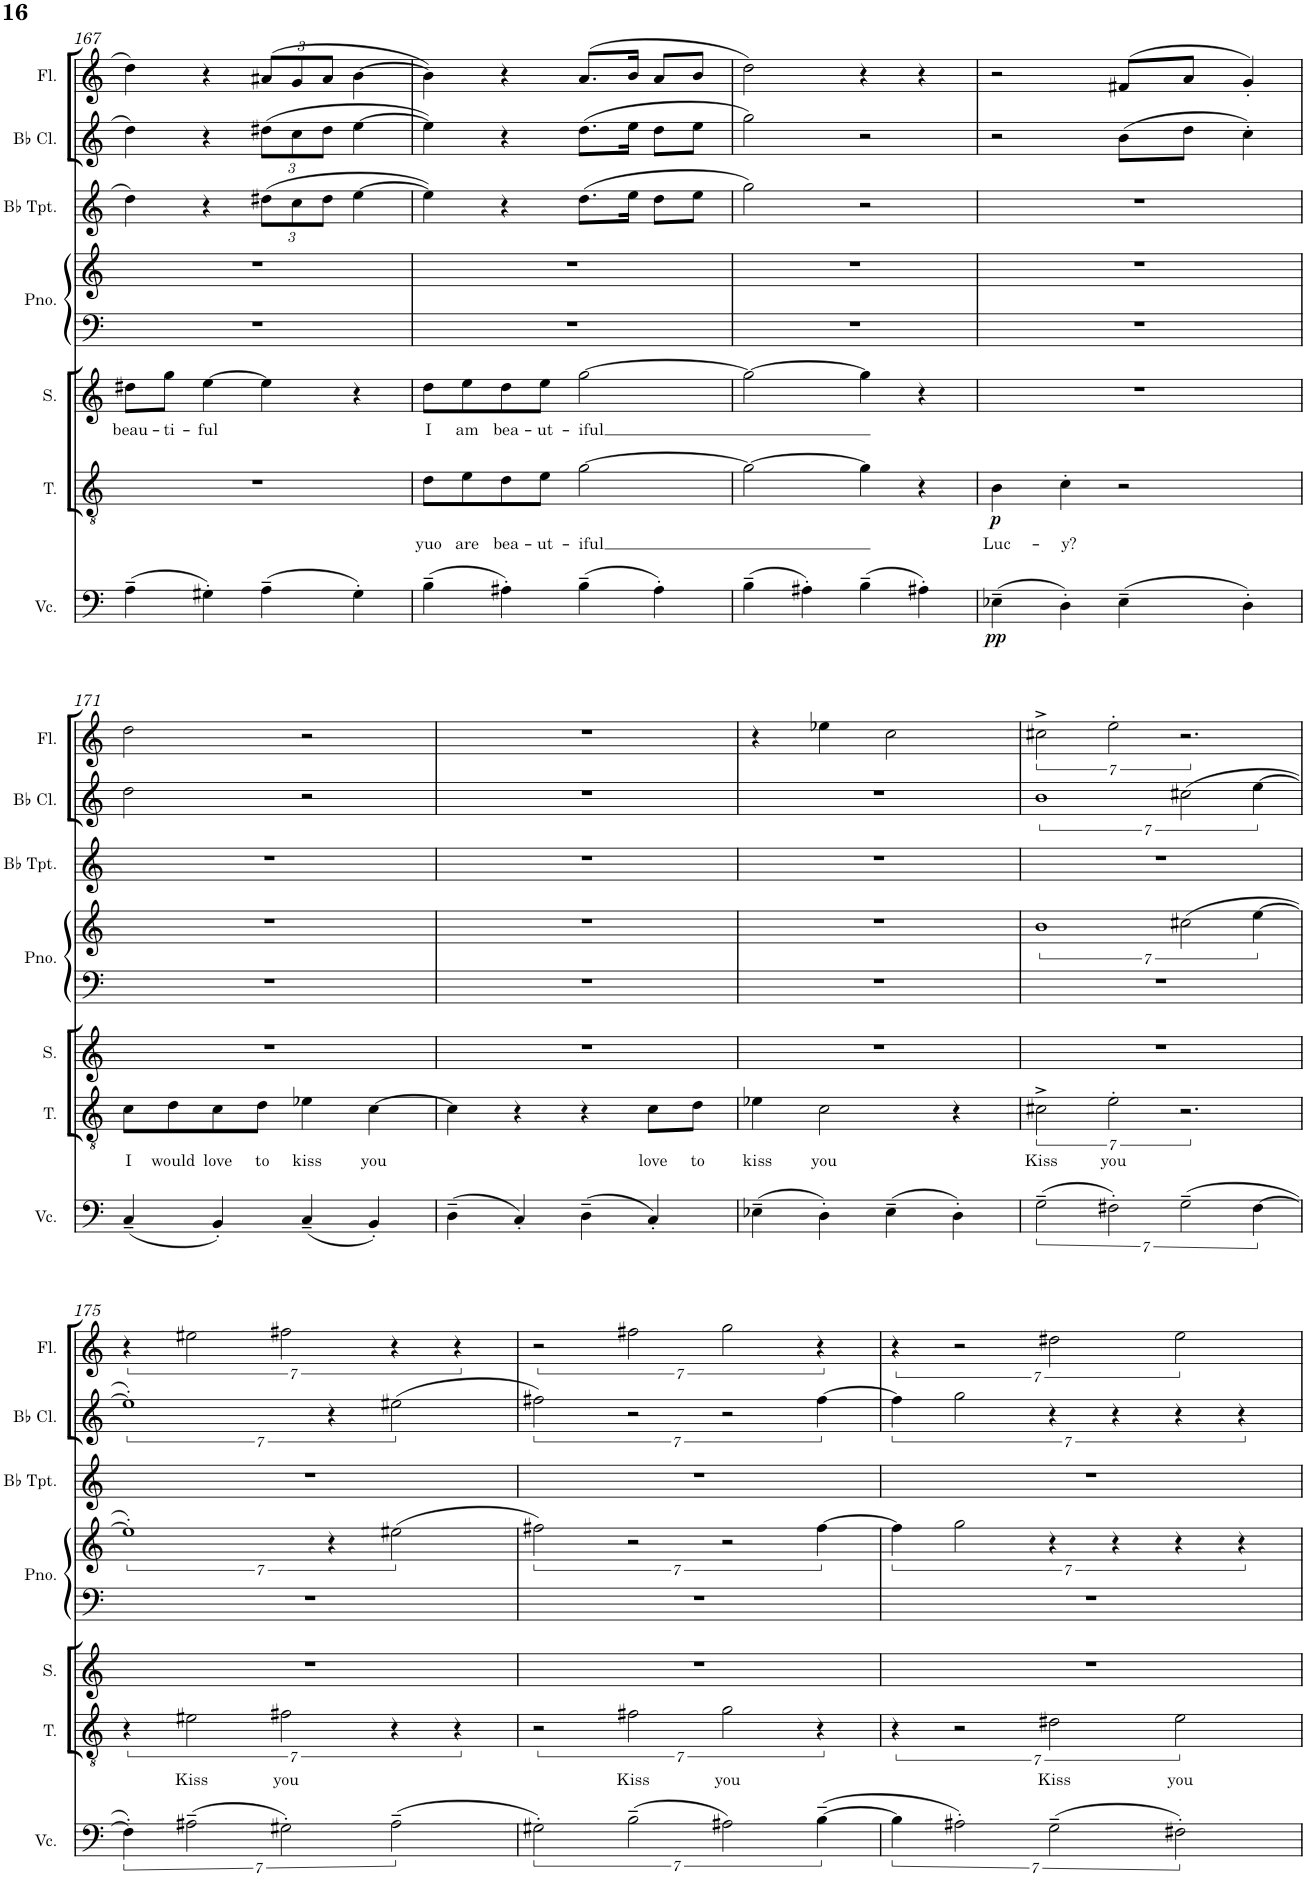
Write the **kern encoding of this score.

**kern	**dynam	**kern	**text	**dynam	**kern	**text	**kern	**kern	**kern	**kern	**kern
*part7	*part7	*part6	*part6	*part6	*part5	*part5	*part4	*part4	*part3	*part2	*part1
*staff8	*staff8	*staff7	*staff7	*staff7	*staff6	*staff6	*staff5	*staff4	*staff3	*staff2	*staff1
*I"Violoncello	*	*I"Tenor	*	*	*I"Soprano	*	*I"Piano	*	*I"Bb Trumpet	*I"Bb Clarinet	*I"Flute
*I'Vc.	*	*I'T.	*	*	*I'S.	*	*I'Pno.	*	*I'Bb Tpt.	*I'Bb Cl.	*I'Fl.
!!LO:PB:g=z
*clefF4	*	*clefGv2	*	*	*clefG2	*	*clefF4	*clefG2	*clefG2	*clefG2	*clefG2
*	*	*	*	*	*	*	*	*	*ITrd1c2	*ITrd1c2	*
*k[]	*	*k[]	*	*	*k[]	*	*k[]	*k[]	*k[]	*k[]	*k[]
*M4/4	*	*M4/4	*	*	*M4/4	*	*M4/4	*M4/4	*M4/4	*M4/4	*M4/4
=167	=167	=167	=167	=167	=167	=167	=167	=167	=167	=167	=167
!	!	!	!	!	!	!LO:LY:b	!	!	!	!	!
(4A~\	.	1r	.	.	8dd#X\L	beau-	1r	1r	4dd\	4dd\	4dd\
!	!	!	!	!	!	!LO:LY:b	!	!	!	!	!
.	.	.	.	.	8gg\J	-ti-	.	.	.	.	.
!	!	!	!	!	!	!LO:LY:b	!	!	!	!	!
4G#X'\)	.	.	.	.	[4ee\	-ful	.	.	4r	4r	4r
*	*	*	*	*	*	*	*	*	*Xbrackettup	*Xbrackettup	*Xbrackettup
(4A~\	.	.	.	.	4ee\]	.	.	.	(12dd#X\L	(12dd#X\L	(12a#X/L
.	.	.	.	.	.	.	.	.	12cc\	12cc\	12g/
.	.	.	.	.	.	.	.	.	12dd#\J	12dd#\J	12a#/J
4G#'\)	.	.	.	.	4r	.	.	.	[4ee\	[4ee\	[4b\
=168	=168	=168	=168	=168	=168	=168	=168	=168	=168	=168	=168
!	!	!	!LO:LY:b	!	!	!LO:LY:b	!	!	!	!	!
(4B~\	.	8d\L	yuo	.	8dd\L	I	1r	1r	4ee\])	4ee\])	4b\])
!	!	!	!LO:LY:b	!	!	!LO:LY:b	!	!	!	!	!
.	.	8e\	are	.	8ee\	am	.	.	.	.	.
!	!	!	!LO:LY:b	!	!	!LO:LY:b	!	!	!	!	!
4A#X'\)	.	8d\	bea-	.	8dd\	bea-	.	.	4r	4r	4r
!	!	!	!LO:LY:b	!	!	!LO:LY:b	!	!	!	!	!
.	.	8e\J	-ut-	.	8ee\J	-ut-	.	.	.	.	.
!	!	!	!LO:LY:b	!	!	!LO:LY:b	!	!	!	!	!
(4B~\	.	[2g\	-iful	.	[2gg\	-iful	.	.	(8.dd\L	(8.dd\L	(>8.a/L
.	.	.	.	.	.	.	.	.	16ee\Jk	16ee\Jk	16b/Jk
4A#'\)	.	.	.	.	.	.	.	.	8dd\L	8dd\L	8a/L
.	.	.	.	.	.	.	.	.	8ee\J	8ee\J	8b/J
=169	=169	=169	=169	=169	=169	=169	=169	=169	=169	=169	=169
(4B~\	.	2g\_	.	.	2gg\_	.	1r	1r	2gg\)	2gg\)	2dd\)
4A#X'\)	.	.	.	.	.	.	.	.	.	.	.
(4B~\	.	4g\]	.	.	4gg\]	.	.	.	2r	2r	4r
4A#X'\)	.	4r	.	.	4r	.	.	.	.	.	4r
=170	=170	=170	=170	=170	=170	=170	=170	=170	=170	=170	=170
!	!LO:DY:b	!	!LO:LY:b	!LO:DY:b	!	!	!	!	!	!	!
(4E-X~\	pp	4B\	Luc-	p	1r	.	1r	1r	1r	2r	2r
!	!	!	!LO:LY:b	!	!	!	!	!	!	!	!
4D'\)	.	4c'\	-y?	.	.	.	.	.	.	.	.
(4E-~\	.	2r	.	.	.	.	.	.	.	(8b\L	(>8f#X/L
.	.	.	.	.	.	.	.	.	.	8dd\J	8a/J
4D'\)	.	.	.	.	.	.	.	.	.	4cc'\)	4g'/)
!!LO:LB:g=z
=171	=171	=171	=171	=171	=171	=171	=171	=171	=171	=171	=171
!	!	!	!LO:LY:b	!	!	!	!	!	!	!	!
(4C~/	.	8c\L	I	.	1r	.	1r	1r	1r	2dd\	2dd\
!	!	!	!LO:LY:b	!	!	!	!	!	!	!	!
.	.	8d\	would	.	.	.	.	.	.	.	.
!	!	!	!LO:LY:b	!	!	!	!	!	!	!	!
4BB'/)	.	8c\	love	.	.	.	.	.	.	.	.
!	!	!	!LO:LY:b	!	!	!	!	!	!	!	!
.	.	8d\J	to	.	.	.	.	.	.	.	.
!	!	!	!LO:LY:b	!	!	!	!	!	!	!	!
(4C~/	.	4e-X\	kiss	.	.	.	.	.	.	2r	2r
!	!	!	!LO:LY:b	!	!	!	!	!	!	!	!
4BB'/)	.	[4c\	you	.	.	.	.	.	.	.	.
=172	=172	=172	=172	=172	=172	=172	=172	=172	=172	=172	=172
(4D~\	.	4c\]	.	.	1r	.	1r	1r	1r	1r	1r
4C'/)	.	4r	.	.	.	.	.	.	.	.	.
(4D~\	.	4r	.	.	.	.	.	.	.	.	.
!	!	!	!LO:LY:b	!	!	!	!	!	!	!	!
4C'/)	.	8c\L	love	.	.	.	.	.	.	.	.
!	!	!	!LO:LY:b	!	!	!	!	!	!	!	!
.	.	8d\J	to	.	.	.	.	.	.	.	.
=173	=173	=173	=173	=173	=173	=173	=173	=173	=173	=173	=173
!	!	!	!LO:LY:b	!	!	!	!	!	!	!	!
(4E-X~\	.	4e-X\	kiss	.	1r	.	1r	1r	1r	1r	4r
!	!	!	!LO:LY:b	!	!	!	!	!	!	!	!
4D'\)	.	2c\	you	.	.	.	.	.	.	.	4ee-X\
(4E-~\	.	.	.	.	.	.	.	.	.	.	2cc\
4D'\)	.	4r	.	.	.	.	.	.	.	.	.
=174	=174	=174	=174	=174	=174	=174	=174	=174	=174	=174	=174
!	!	!	!LO:LY:b	!	!	!	!	!	!	!	!
*	*	*	*	*	*	*	*	*	*	*brackettup	*brackettup
(7%2G~\	.	7%2c#X^\	Kiss	.	1r	.	1r	7%4b	1r	7%4b	7%2cc#X^\
!	!	!	!LO:LY:b	!	!	!	!	!	!	!	!
7%2F#X'\)	.	7%2e'\	you	.	.	.	.	.	.	.	7%2ee'\
(7%2G~\	.	7%2.r	.	.	.	.	.	(7%2cc#X\	.	(7%2cc#X\	7%2.r
[7F#\	.	.	.	.	.	.	.	[7ee\	.	[7ee\	.
!!LO:LB:g=z
=175	=175	=175	=175	=175	=175	=175	=175	=175	=175	=175	=175
7F#'\])	.	7r	.	.	1r	.	1r	7%4ee'])	1r	7%4ee'])	7r
!	!	!	!LO:LY:b	!	!	!	!	!	!	!	!
(7%2A#X~\	.	7%2e#X\	Kiss	.	.	.	.	.	.	.	7%2ee#X\
!	!	!	!LO:LY:b	!	!	!	!	!	!	!	!
7%2G#X'\)	.	7%2f#X\	you	.	.	.	.	.	.	.	7%2ff#X\
.	.	.	.	.	.	.	.	7r	.	7r	.
(7%2A#~\	.	7r	.	.	.	.	.	(7%2ee#X\	.	(7%2ee#X\	7r
.	.	7r	.	.	.	.	.	.	.	.	7r
=176	=176	=176	=176	=176	=176	=176	=176	=176	=176	=176	=176
7%2G#X'\)	.	7%2r	.	.	1r	.	1r	7%2ff#X\)	1r	7%2ff#X\)	7%2r
!	!	!	!LO:LY:b	!	!	!	!	!	!	!	!
(7%2B~\	.	7%2f#X\	Kiss	.	.	.	.	7%2r	.	7%2r	7%2ff#X\
!	!	!	!LO:LY:b	!	!	!	!	!	!	!	!
7%2A#X\)	.	7%2g\	you	.	.	.	.	7%2r	.	7%2r	7%2gg\
([7B~\	.	7r	.	.	.	.	.	[7ff#\	.	[7ff#\	7r
=177	=177	=177	=177	=177	=177	=177	=177	=177	=177	=177	=177
7B\]	.	7r	.	.	1r	.	1r	7ff#\]	1r	7ff#\]	7r
7%2A#X'\)	.	7%2r	.	.	.	.	.	7%2gg\	.	7%2gg\	7%2r
!	!	!	!LO:LY:b	!	!	!	!	!	!	!	!
(7%2G~\	.	7%2d#X\	Kiss	.	.	.	.	7r	.	7r	7%2dd#X\
.	.	.	.	.	.	.	.	7r	.	7r	.
!	!	!	!LO:LY:b	!	!	!	!	!	!	!	!
7%2F#X'\)	.	7%2e\	you	.	.	.	.	7r	.	7r	7%2ee\
.	.	.	.	.	.	.	.	7r	.	7r	.
=	=	=	=	=	=	=	=	=	=	=	=
*-	*-	*-	*-	*-	*-	*-	*-	*-	*-	*-	*-
